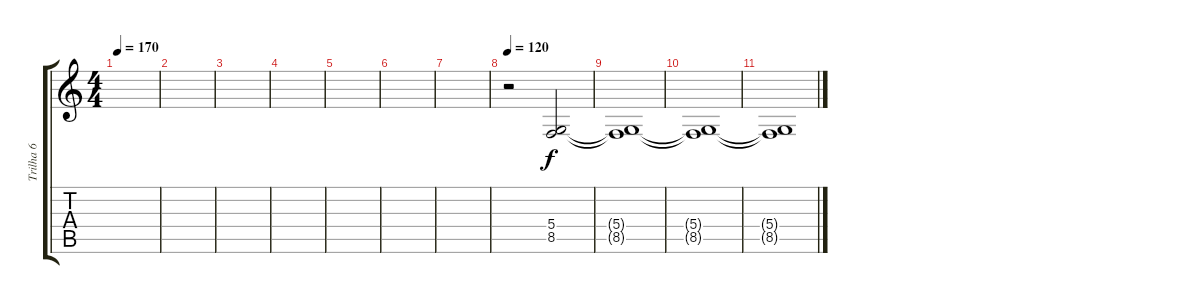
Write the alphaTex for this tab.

\track ("Trilha 6" "Trilha 6") {instrument flute}
\staff {score tabs}
\tuning (E4 B3 G3 D3 A2 E2) {hide}
\ts (4 4)
\tempo 170
\clef g2
\ks c
|
|
|
|
|
|
|
\tempo 120
r.2{instrument seashore} (5.4 8.5).2 |
(5.4{t} 8.5{t}).1 |
(5.4{t} 8.5{t}).1 |
(5.4{t} 8.5{t}).1
